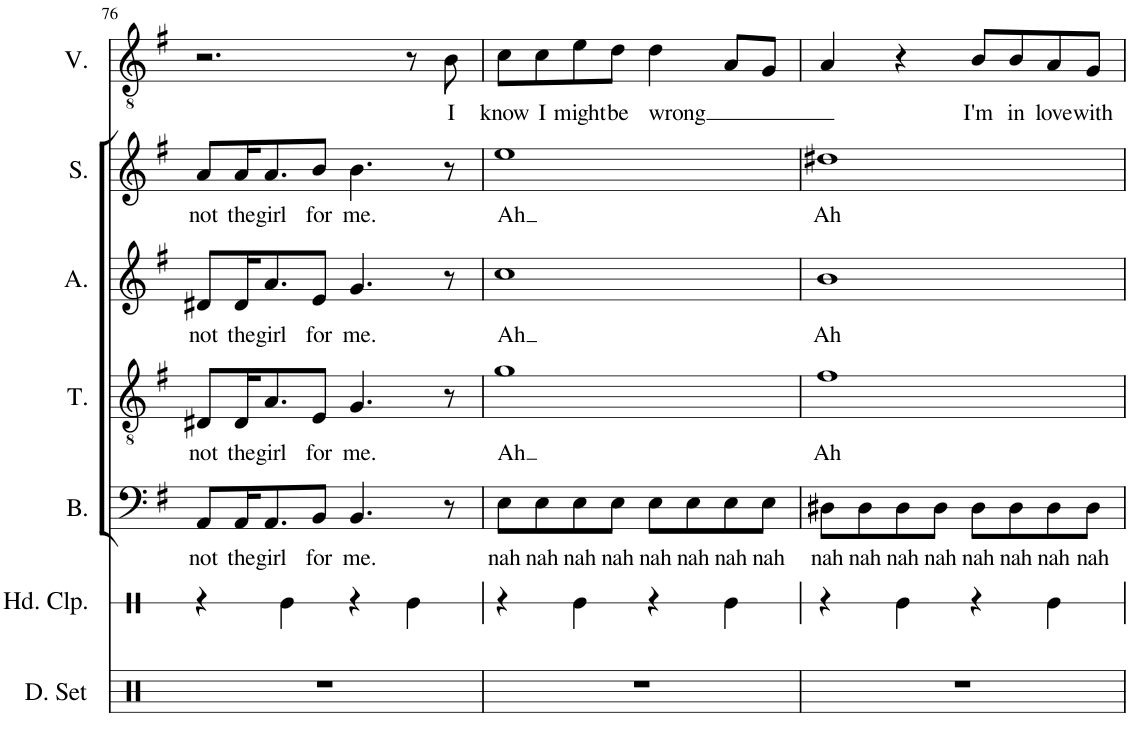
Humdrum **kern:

**kern	**kern	**kern	**text	**kern	**text	**kern	**text	**kern	**text	**kern	**text
*part7	*part6	*part5	*part5	*part4	*part4	*part3	*part3	*part2	*part2	*part1	*part1
*staff7	*staff6	*staff5	*staff5	*staff4	*staff4	*staff3	*staff3	*staff2	*staff2	*staff1	*staff1
*I"Drumset	*I"Hand Clap	*I"Bass	*	*I"Tenor	*	*I"Alto	*	*I"Soprano	*	*I"Voice	*
*I'D. Set	*I'Hd. Clp.	*I'B.	*	*I'T.	*	*I'A.	*	*I'S.	*	*I'V.	*
!!LO:PB:g=z
*clefX	*clefX	*clefF4	*	*clefGv2	*	*clefG2	*	*clefG2	*	*clefGv2	*
*k[]	*k[]	*k[f#]	*	*k[f#]	*	*k[f#]	*	*k[f#]	*	*k[f#]	*
*M4/4	*M4/4	*M4/4	*	*M4/4	*	*M4/4	*	*M4/4	*	*M4/4	*
=76	=76	=76	=76	=76	=76	=76	=76	=76	=76	=76	=76
!	!	!	!LO:LY:b	!	!LO:LY:b	!	!LO:LY:b	!	!LO:LY:b	!	!
1r	4r	8AA/L	not	8D#X/L	not	8d#X/L	not	8a/L	not	2.r	.
!	!	!	!LO:LY:b	!	!LO:LY:b	!	!LO:LY:b	!	!LO:LY:b	!	!
.	.	16AA/K	the	16D#/K	the	16d#/K	the	16a/K	the	.	.
!	!	!	!LO:LY:b	!	!LO:LY:b	!	!LO:LY:b	!	!LO:LY:b	!	!
.	.	8.AA/	girl	8.A/	girl	8.a/	girl	8.a/	girl	.	.
.	4Re\	.	.	.	.	.	.	.	.	.	.
!	!	!	!LO:LY:b	!	!LO:LY:b	!	!LO:LY:b	!	!LO:LY:b	!	!
.	.	8BB/J	for	8E/J	for	8e/J	for	8b/J	for	.	.
!	!	!	!LO:LY:b	!	!LO:LY:b	!	!LO:LY:b	!	!LO:LY:b	!	!
.	4r	4.BB/	me.	4.G/	me.	4.g/	me.	4.b\	me.	.	.
.	4Re\	.	.	.	.	.	.	.	.	8r	.
!	!	!	!	!	!	!	!	!	!	!	!LO:LY:b
.	.	8r	.	8r	.	8r	.	8r	.	8B\	I
=77	=77	=77	=77	=77	=77	=77	=77	=77	=77	=77	=77
!	!	!	!LO:LY:b	!	!LO:LY:b	!	!LO:LY:b	!	!LO:LY:b	!	!LO:LY:b
1r	4r	8E\L	nah	1g	Ah	1cc	Ah	1ee	Ah	8c\L	know
!	!	!	!LO:LY:b	!	!	!	!	!	!	!	!LO:LY:b
.	.	8E\	nah	.	.	.	.	.	.	8c\	I
!	!	!	!LO:LY:b	!	!	!	!	!	!	!	!LO:LY:b
.	4Re\	8E\	nah	.	.	.	.	.	.	8e\	might
!	!	!	!LO:LY:b	!	!	!	!	!	!	!	!LO:LY:b
.	.	8E\J	nah	.	.	.	.	.	.	8d\J	be
!	!	!	!LO:LY:b	!	!	!	!	!	!	!	!LO:LY:b
.	4r	8E\L	nah	.	.	.	.	.	.	4d\	wrong
!	!	!	!LO:LY:b	!	!	!	!	!	!	!	!
.	.	8E\	nah	.	.	.	.	.	.	.	.
!	!	!	!LO:LY:b	!	!	!	!	!	!	!	!
.	4Re\	8E\	nah	.	.	.	.	.	.	8A/L	.
!	!	!	!LO:LY:b	!	!	!	!	!	!	!	!
.	.	8E\J	nah	.	.	.	.	.	.	8G/J	.
=78	=78	=78	=78	=78	=78	=78	=78	=78	=78	=78	=78
!	!	!	!LO:LY:b	!	!LO:LY:b	!	!LO:LY:b	!	!LO:LY:b	!	!
1r	4r	8D#X\L	nah	1f#	Ah	1b	Ah	1dd#X	Ah	4A/	.
!	!	!	!LO:LY:b	!	!	!	!	!	!	!	!
.	.	8D#\	nah	.	.	.	.	.	.	.	.
!	!	!	!LO:LY:b	!	!	!	!	!	!	!	!
.	4Re\	8D#\	nah	.	.	.	.	.	.	4r	.
!	!	!	!LO:LY:b	!	!	!	!	!	!	!	!
.	.	8D#\J	nah	.	.	.	.	.	.	.	.
!	!	!	!LO:LY:b	!	!	!	!	!	!	!	!LO:LY:b
.	4r	8D#\L	nah	.	.	.	.	.	.	8B/L	I'm
!	!	!	!LO:LY:b	!	!	!	!	!	!	!	!LO:LY:b
.	.	8D#\	nah	.	.	.	.	.	.	8B/	in
!	!	!	!LO:LY:b	!	!	!	!	!	!	!	!LO:LY:b
.	4Re\	8D#\	nah	.	.	.	.	.	.	8A/	love
!	!	!	!LO:LY:b	!	!	!	!	!	!	!	!LO:LY:b
.	.	8D#\J	nah	.	.	.	.	.	.	8G/J	with
=	=	=	=	=	=	=	=	=	=	=	=
*-	*-	*-	*-	*-	*-	*-	*-	*-	*-	*-	*-
